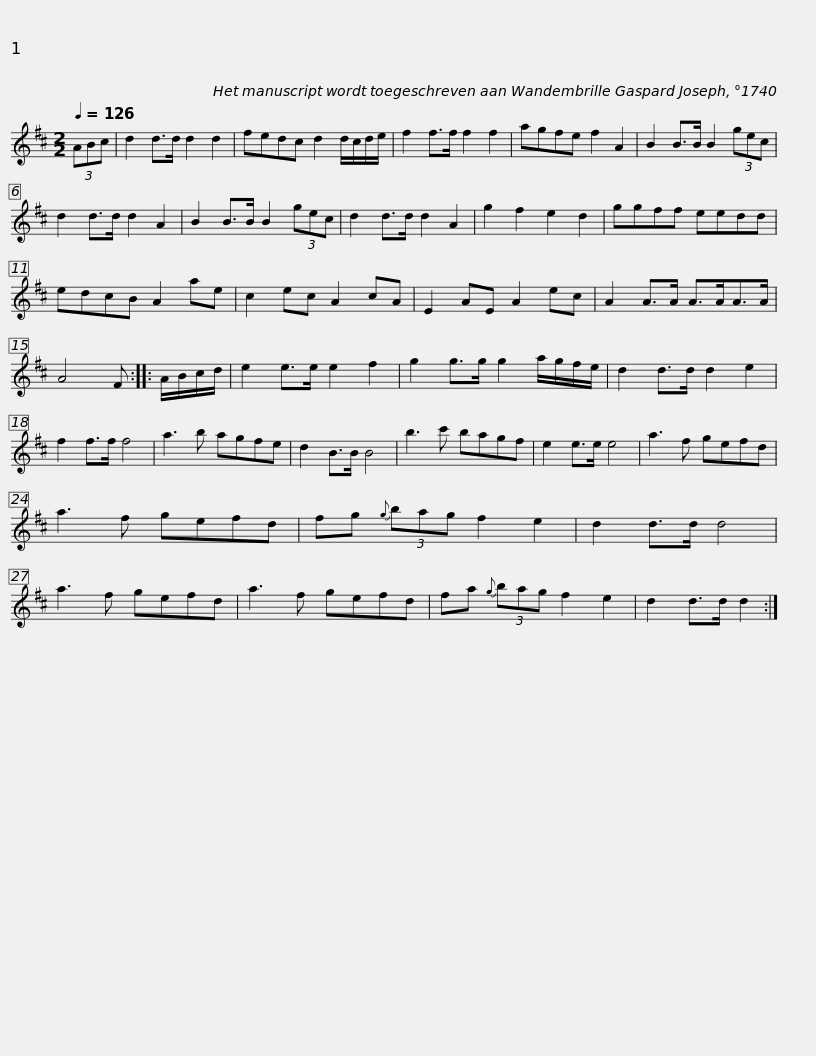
X:1
L:1/8
Q:1/4=126
M:2/2
I:linebreak $
K:D
V:1 treble
V:1
 (3ABc | d2 d>d d2 d2 | fedc d2 d/c/d/e/ | f2 f>f f2 f2 | agfe f2 A2 |$ %5
 B2 B>B B2 (3gec | d2 d>d d2 A2 | B2 B>B B2 (3gec | d2 d>d d2 A2 |$ g2 f2 e2 d2 | %10
 ggff eedd | edcB A2 ae |$ c2 ec A2 cA | E2 AE A2 ec | A2 A>A A>AA>A | %15
 A4 F ::$ A/B/c/d/ | e2 e>e e2 f2 | g2 g>g g2 a/g/f/e/ | d2 d>d d2 e2 | %20
 f2 f>f f4 |$ a3 b agfe | d2 B>B B4 | b3 c' bagf | e2 e>e e4 |$ %25
 a3 f gefd | a3 f gefd | fg{g} (3bag f2 e2 | d2 d>d d4 |$ a3 f gefd | %30
 a3 f gefd | fa{g} (3bag f2 e2 | d2 d>d d2 :| %33
